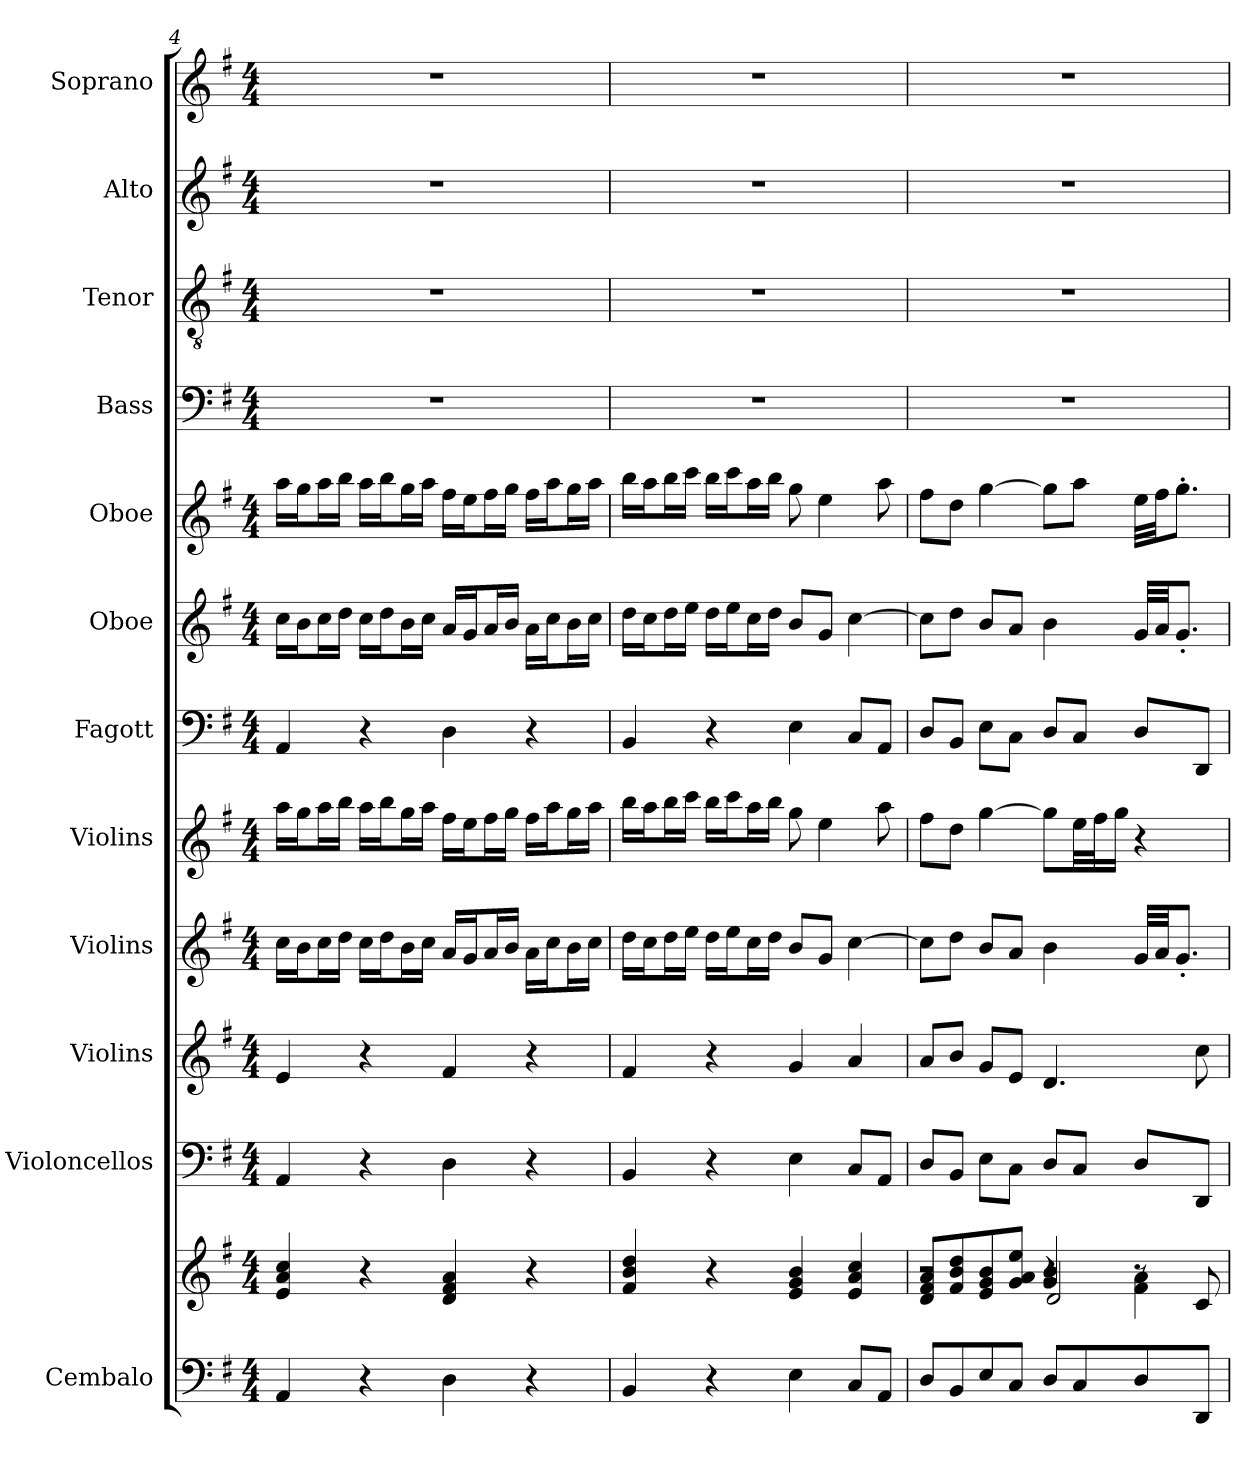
**kern	**kern	**kern	**kern	**kern	**kern	**kern	**kern	**kern	**kern	**kern	**kern	**kern
*part12	*part12	*part11	*part10	*part9	*part8	*part7	*part6	*part5	*part4	*part3	*part2	*part1
*staff13	*staff12	*staff11	*staff10	*staff9	*staff8	*staff7	*staff6	*staff5	*staff4	*staff3	*staff2	*staff1
*I"Cembalo	*	*I"Violoncellos	*I"Violins	*I"Violins	*I"Violins	*I"Fagott	*I"Oboe	*I"Oboe	*I"Bass	*I"Tenor	*I"Alto	*I"Soprano
*	*	*I'Vcs.	*I'Vlns.	*I'Vlns.	*I'Vlns.	*I'Fag.	*I'Ob.	*I'Ob.	*I'B.	*I'T.	*I'A.	*I'S.
*clefF4	*clefG2	*clefF4	*clefG2	*clefG2	*clefG2	*clefF4	*clefG2	*clefG2	*clefF4	*clefGv2	*clefG2	*clefG2
*k[f#]	*k[f#]	*k[f#]	*k[f#]	*k[f#]	*k[f#]	*k[f#]	*k[f#]	*k[f#]	*k[f#]	*k[f#]	*k[f#]	*k[f#]
*M4/4	*M4/4	*M4/4	*M4/4	*M4/4	*M4/4	*M4/4	*M4/4	*M4/4	*M4/4	*M4/4	*M4/4	*M4/4
=4	=4	=4	=4	=4	=4	=4	=4	=4	=4	=4	=4	=4
4AA/	4e/ 4a/ 4cc/	4AA/	4e/	16cc\LL	16aa\LL	4AA/	16cc\LL	16aa\LL	1r	1r	1r	1r
.	.	.	.	16b\J	16gg\J	.	16b\J	16gg\J	.	.	.	.
.	.	.	.	16cc\L	16aa\L	.	16cc\L	16aa\L	.	.	.	.
.	.	.	.	16dd\JJ	16bb\JJ	.	16dd\JJ	16bb\JJ	.	.	.	.
4r	4r	4r	4r	16cc\LL	16aa\LL	4r	16cc\LL	16aa\LL	.	.	.	.
.	.	.	.	16dd\J	16bb\J	.	16dd\J	16bb\J	.	.	.	.
.	.	.	.	16b\L	16gg\L	.	16b\L	16gg\L	.	.	.	.
.	.	.	.	16cc\JJ	16aa\JJ	.	16cc\JJ	16aa\JJ	.	.	.	.
4D\	4d/ 4f#/ 4a/	4D\	4f#/	16a/LL	16ff#\LL	4D\	16a/LL	16ff#\LL	.	.	.	.
.	.	.	.	16g/J	16ee\J	.	16g/J	16ee\J	.	.	.	.
.	.	.	.	16a/L	16ff#\L	.	16a/L	16ff#\L	.	.	.	.
.	.	.	.	16b/JJ	16gg\JJ	.	16b/JJ	16gg\JJ	.	.	.	.
4r	4r	4r	4r	16a\LL	16ff#\LL	4r	16a\LL	16ff#\LL	.	.	.	.
.	.	.	.	16cc\J	16aa\J	.	16cc\J	16aa\J	.	.	.	.
.	.	.	.	16b\L	16gg\L	.	16b\L	16gg\L	.	.	.	.
.	.	.	.	16cc\JJ	16aa\JJ	.	16cc\JJ	16aa\JJ	.	.	.	.
=5	=5	=5	=5	=5	=5	=5	=5	=5	=5	=5	=5	=5
4BB/	4f#/ 4b/ 4dd/	4BB/	4f#/	16dd\LL	16bb\LL	4BB/	16dd\LL	16bb\LL	1r	1r	1r	1r
.	.	.	.	16cc\J	16aa\J	.	16cc\J	16aa\J	.	.	.	.
.	.	.	.	16dd\L	16bb\L	.	16dd\L	16bb\L	.	.	.	.
.	.	.	.	16ee\JJ	16ccc\JJ	.	16ee\JJ	16ccc\JJ	.	.	.	.
4r	4r	4r	4r	16dd\LL	16bb\LL	4r	16dd\LL	16bb\LL	.	.	.	.
.	.	.	.	16ee\J	16ccc\J	.	16ee\J	16ccc\J	.	.	.	.
.	.	.	.	16cc\L	16aa\L	.	16cc\L	16aa\L	.	.	.	.
.	.	.	.	16dd\JJ	16bb\JJ	.	16dd\JJ	16bb\JJ	.	.	.	.
4E\	4e/ 4g/ 4b/	4E\	4g/	8b/L	8gg\	4E\	8b/L	8gg\	.	.	.	.
.	.	.	.	8g/J	4ee\	.	8g/J	4ee\	.	.	.	.
8C/L	4e/ 4a/ 4cc/	8C/L	4a/	[4cc\	.	8C/L	[4cc\	.	.	.	.	.
8AA/J	.	8AA/J	.	.	8aa\	8AA/J	.	8aa\	.	.	.	.
!!LO:LB:g=z
=6	=6	=6	=6	=6	=6	=6	=6	=6	=6	=6	=6	=6
*	*^	*	*	*	*	*	*	*	*	*	*	*
*	*	*^	*	*	*	*	*	*	*	*	*	*	*
8D/L	8d/ 8f#/ 8a/L	2r	2r	8D/L	8a/L	8cc\L]	8ff#\L	8D/L	8cc\L]	8ff#\L	1r	1r	1r	1r
8BB/	8f#/ 8b/ 8dd/	.	.	8BB/J	8b/J	8dd\J	8dd\J	8BB/J	8dd\J	8dd\J	.	.	.	.
8E/	8e/ 8g/ 8b/	.	.	8E\L	8g/L	8b/L	[4gg\	8E\L	8b/L	[4gg\	.	.	.	.
8C/J	8g/ 8a/ 8ee/J	.	.	8C\J	8e/J	8a/J	.	8C\J	8a/J	.	.	.	.	.
8D/L	4g/ 4b/	4r	2d/	8D/L	4.d/	4b\	8gg\L]	8D/L	4b\	8gg\L]	.	.	.	.
8C/	.	.	.	8C/J	.	.	32ee\LL	8C/J	.	8aa\J	.	.	.	.
.	.	.	.	.	.	.	32ff#\J	.	.	.	.	.	.	.
.	.	.	.	.	.	.	16gg\JJ	.	.	.	.	.	.	.
8D/	8r	4f#\ 4a\	.	8D/L	.	32g/LLL	4r	8D/L	32g/LLL	32ee\LLL	.	.	.	.
.	.	.	.	.	.	32a/JJ	.	.	32a/JJ	32ff#\JJ	.	.	.	.
.	.	.	.	.	.	8.g'/J	.	.	8.g'/J	8.gg'\J	.	.	.	.
8DD/J	8c/	.	.	8DD/J	8cc\	.	.	8DD/J	.	.	.	.	.	.
*	*v	*v	*v	*	*	*	*	*	*	*	*	*	*	*
=	=	=	=	=	=	=	=	=	=	=	=	=
*-	*-	*-	*-	*-	*-	*-	*-	*-	*-	*-	*-	*-
